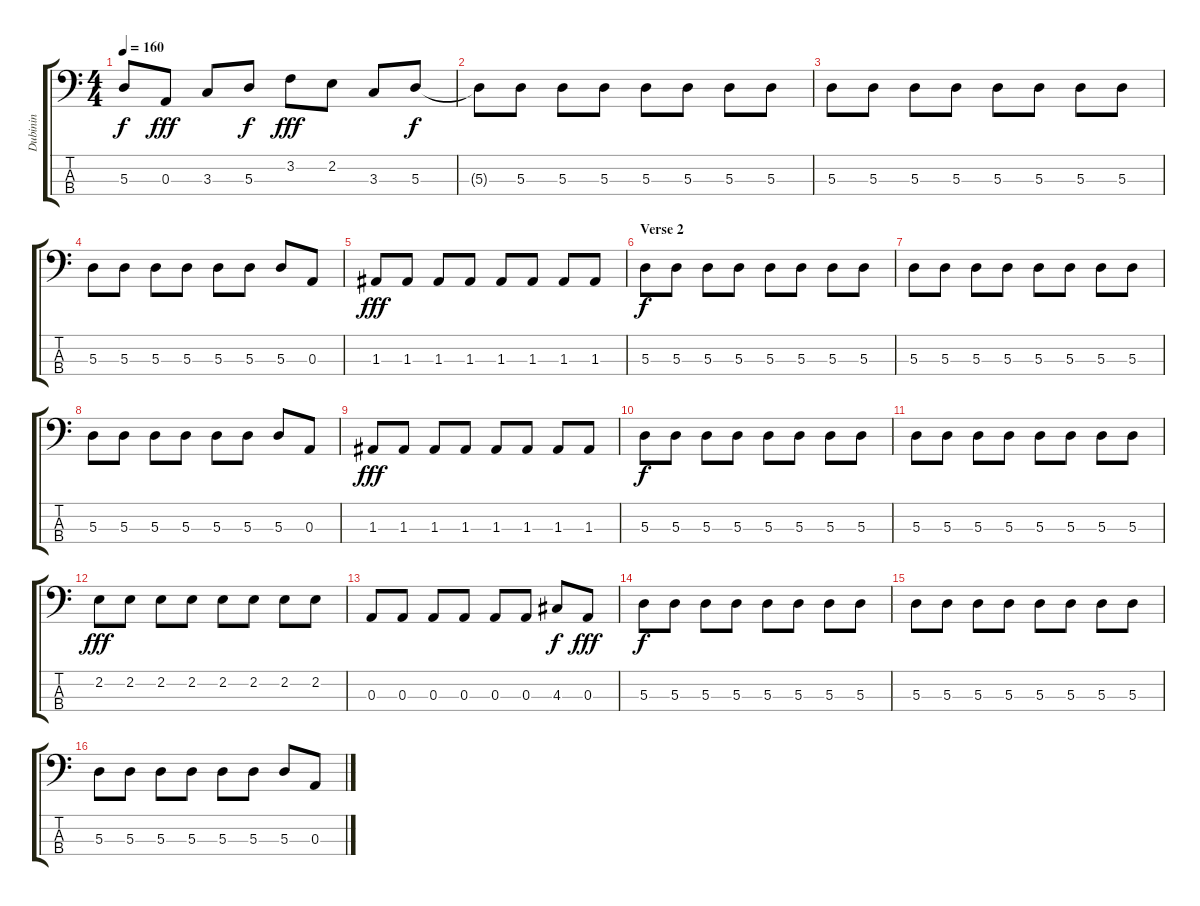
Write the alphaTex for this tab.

\track ("Dubinin" "Dubinin") {instrument electricbassfinger}
\staff {score tabs}
\tuning (G2 D2 A1 E1) {hide}
\ts (4 4)
\tempo 160
\clef f4
\ks c
5.3.8{dy f} 0.3.8{dy fff} 3.3.8 5.3.8{dy f} 3.2.8{dy fff} 2.2.8 3.3.8 5.3.8{dy f} |
5.3{t}.8 5.3.8 5.3.8 5.3.8 5.3.8 5.3.8 5.3.8 5.3.8 |
5.3.8 5.3.8 5.3.8 5.3.8 5.3.8 5.3.8 5.3.8 5.3.8 |
5.3.8 5.3.8 5.3.8 5.3.8 5.3.8 5.3.8 5.3.8 0.3.8 |
1.3.8{dy fff} 1.3.8 1.3.8 1.3.8 1.3.8 1.3.8 1.3.8 1.3.8 |
\section ("" "Verse 2")
5.3.8{dy f} 5.3.8 5.3.8 5.3.8 5.3.8 5.3.8 5.3.8 5.3.8 |
5.3.8 5.3.8 5.3.8 5.3.8 5.3.8 5.3.8 5.3.8 5.3.8 |
5.3.8 5.3.8 5.3.8 5.3.8 5.3.8 5.3.8 5.3.8 0.3.8 |
1.3.8{dy fff} 1.3.8 1.3.8 1.3.8 1.3.8 1.3.8 1.3.8 1.3.8 |
5.3.8{dy f} 5.3.8 5.3.8 5.3.8 5.3.8 5.3.8 5.3.8 5.3.8 |
5.3.8 5.3.8 5.3.8 5.3.8 5.3.8 5.3.8 5.3.8 5.3.8 |
2.2.8{dy fff} 2.2.8 2.2.8 2.2.8 2.2.8 2.2.8 2.2.8 2.2.8 |
0.3.8 0.3.8 0.3.8 0.3.8 0.3.8 0.3.8 4.3.8{dy f} 0.3.8{dy fff} |
5.3.8{dy f} 5.3.8 5.3.8 5.3.8 5.3.8 5.3.8 5.3.8 5.3.8 |
5.3.8 5.3.8 5.3.8 5.3.8 5.3.8 5.3.8 5.3.8 5.3.8 |
5.3.8 5.3.8 5.3.8 5.3.8 5.3.8 5.3.8 5.3.8 0.3.8
